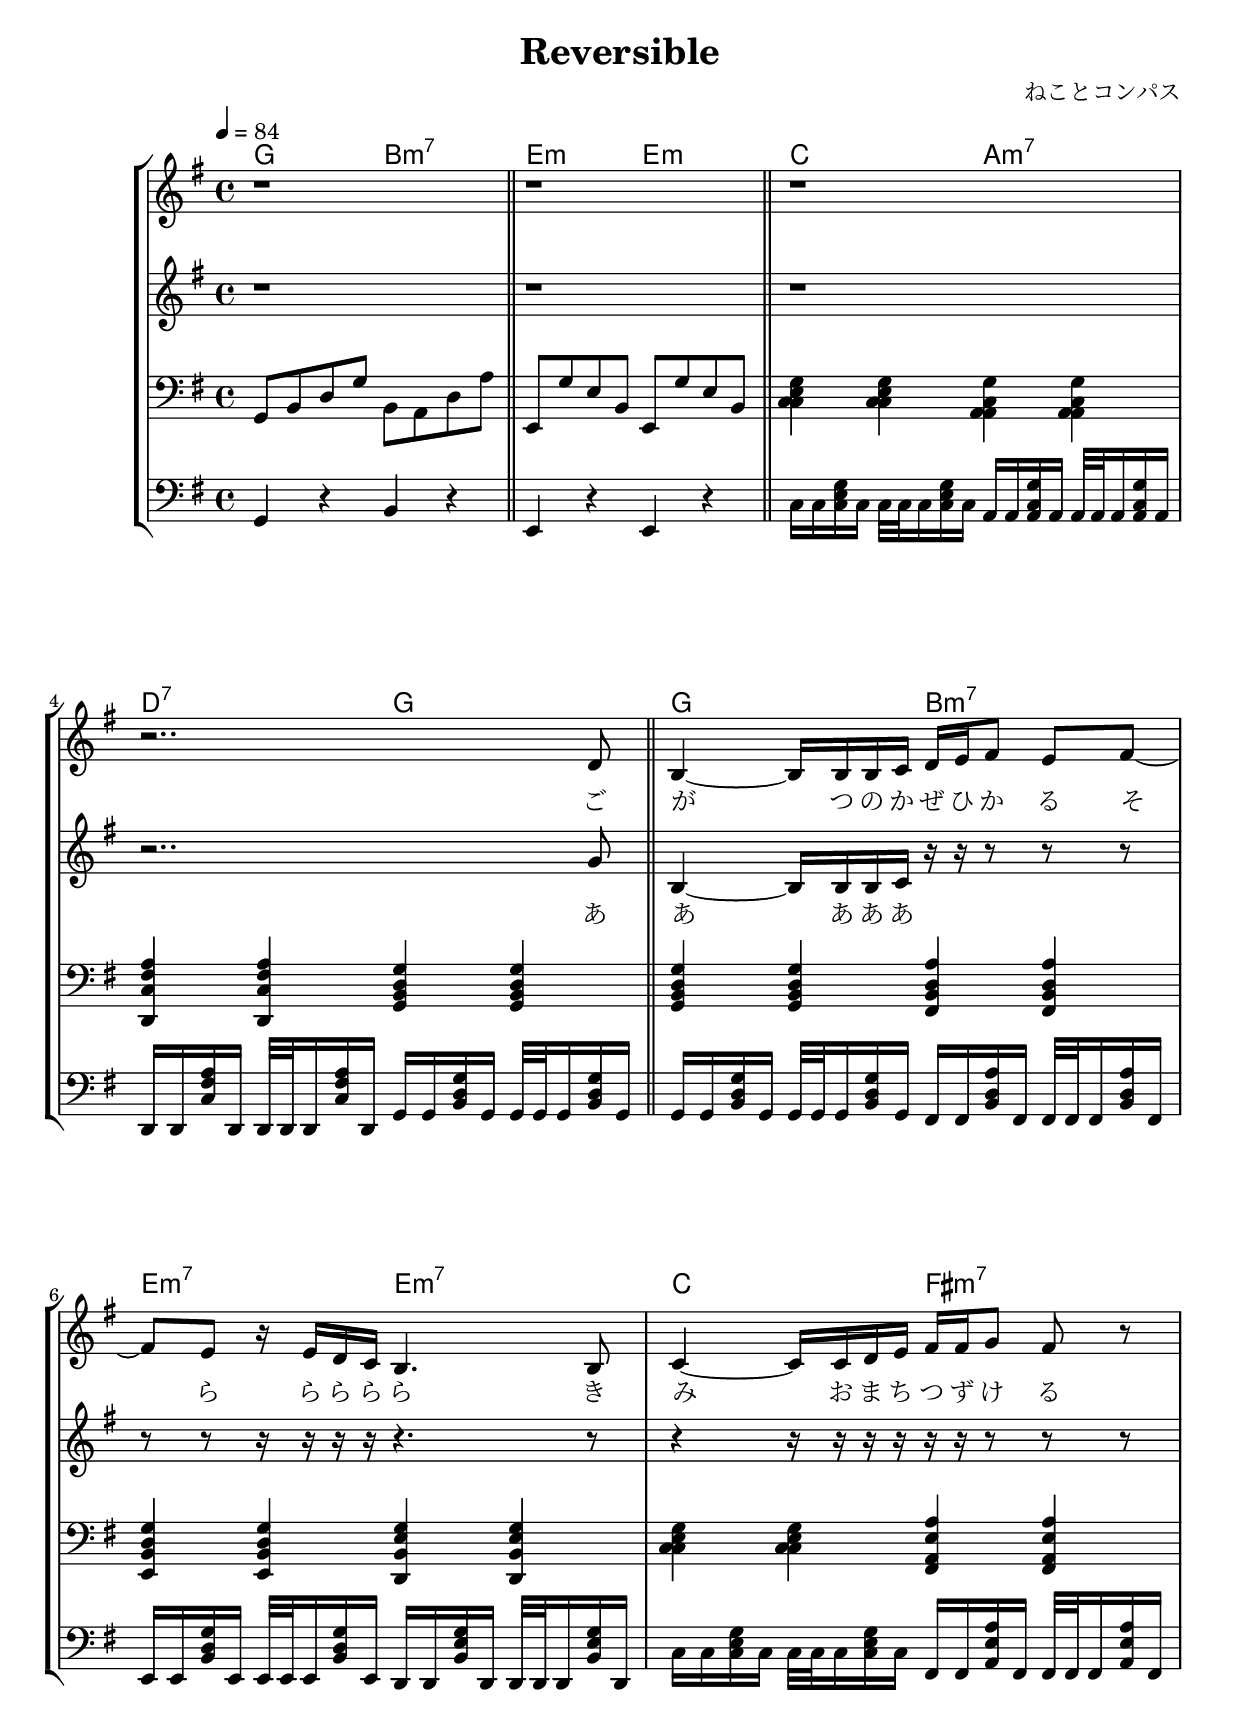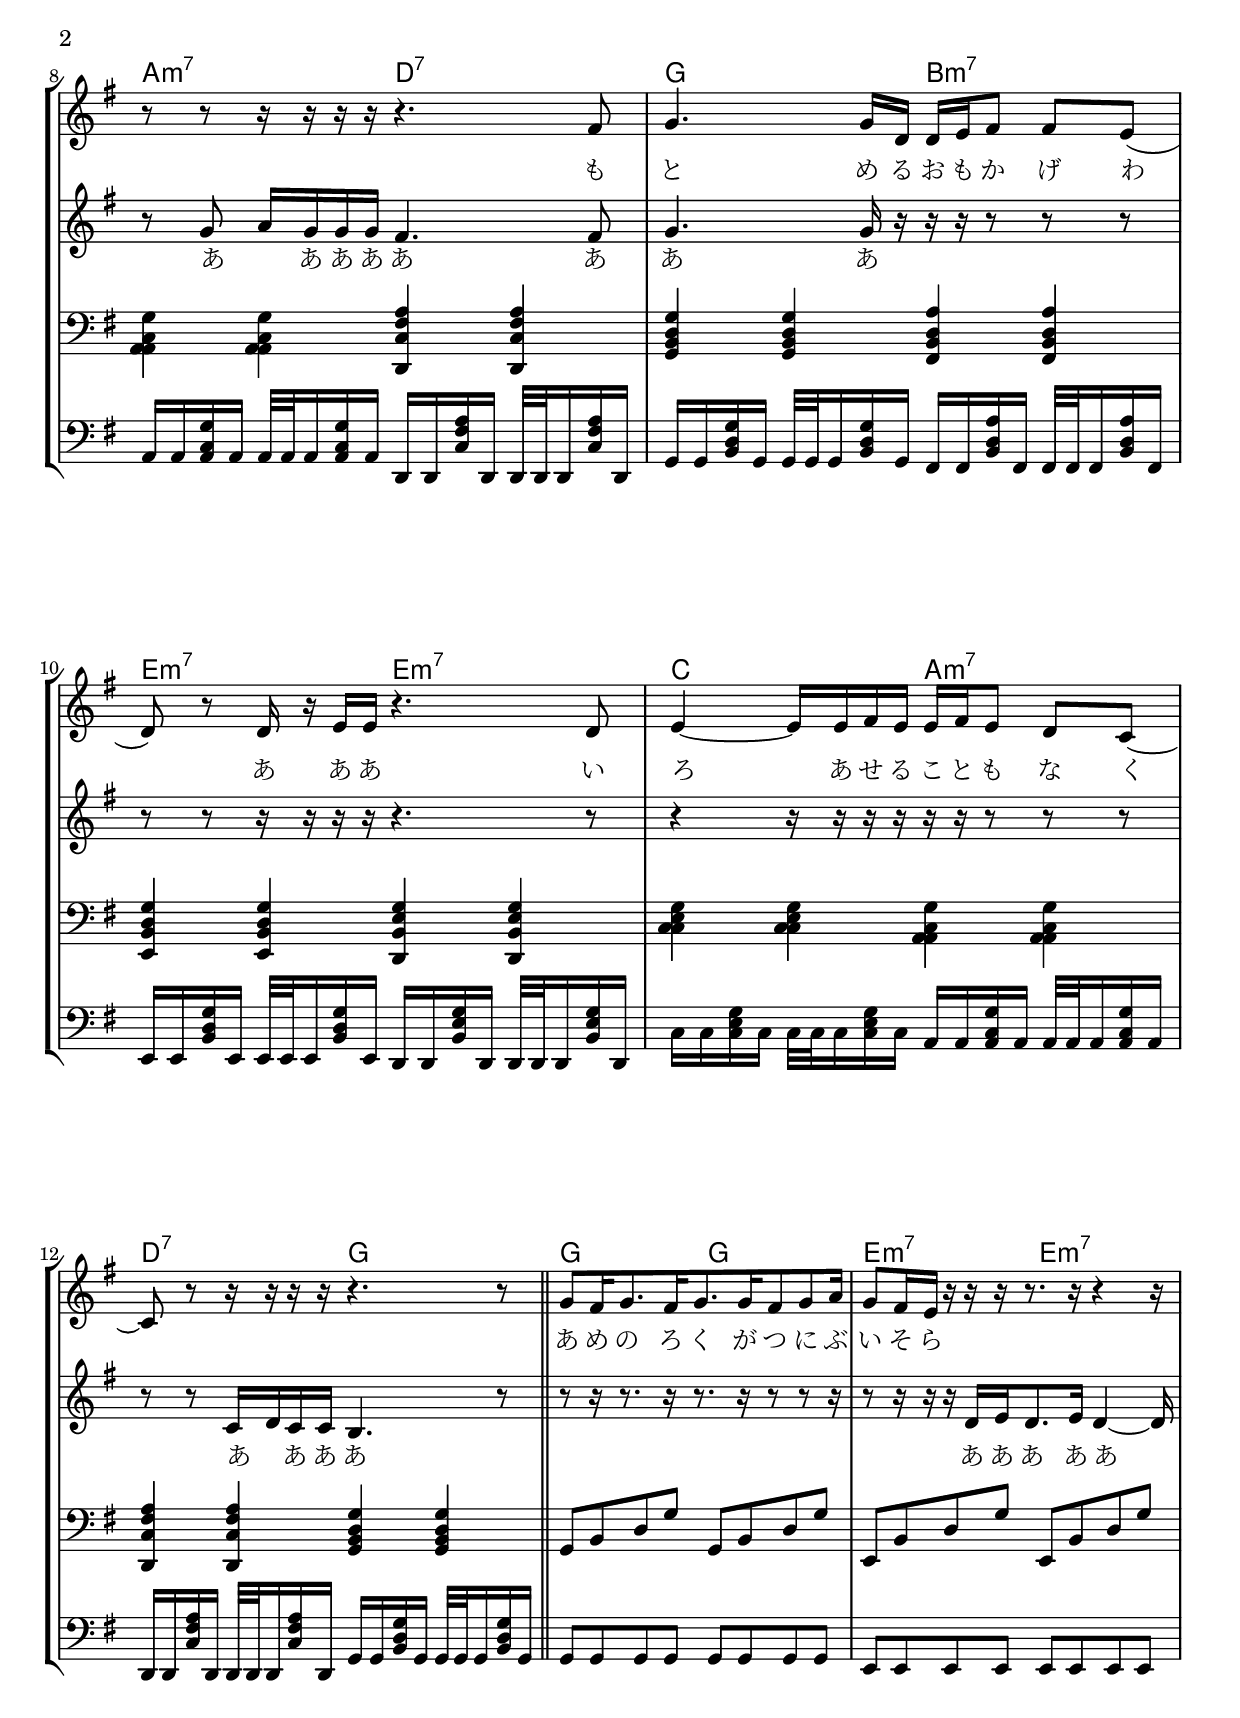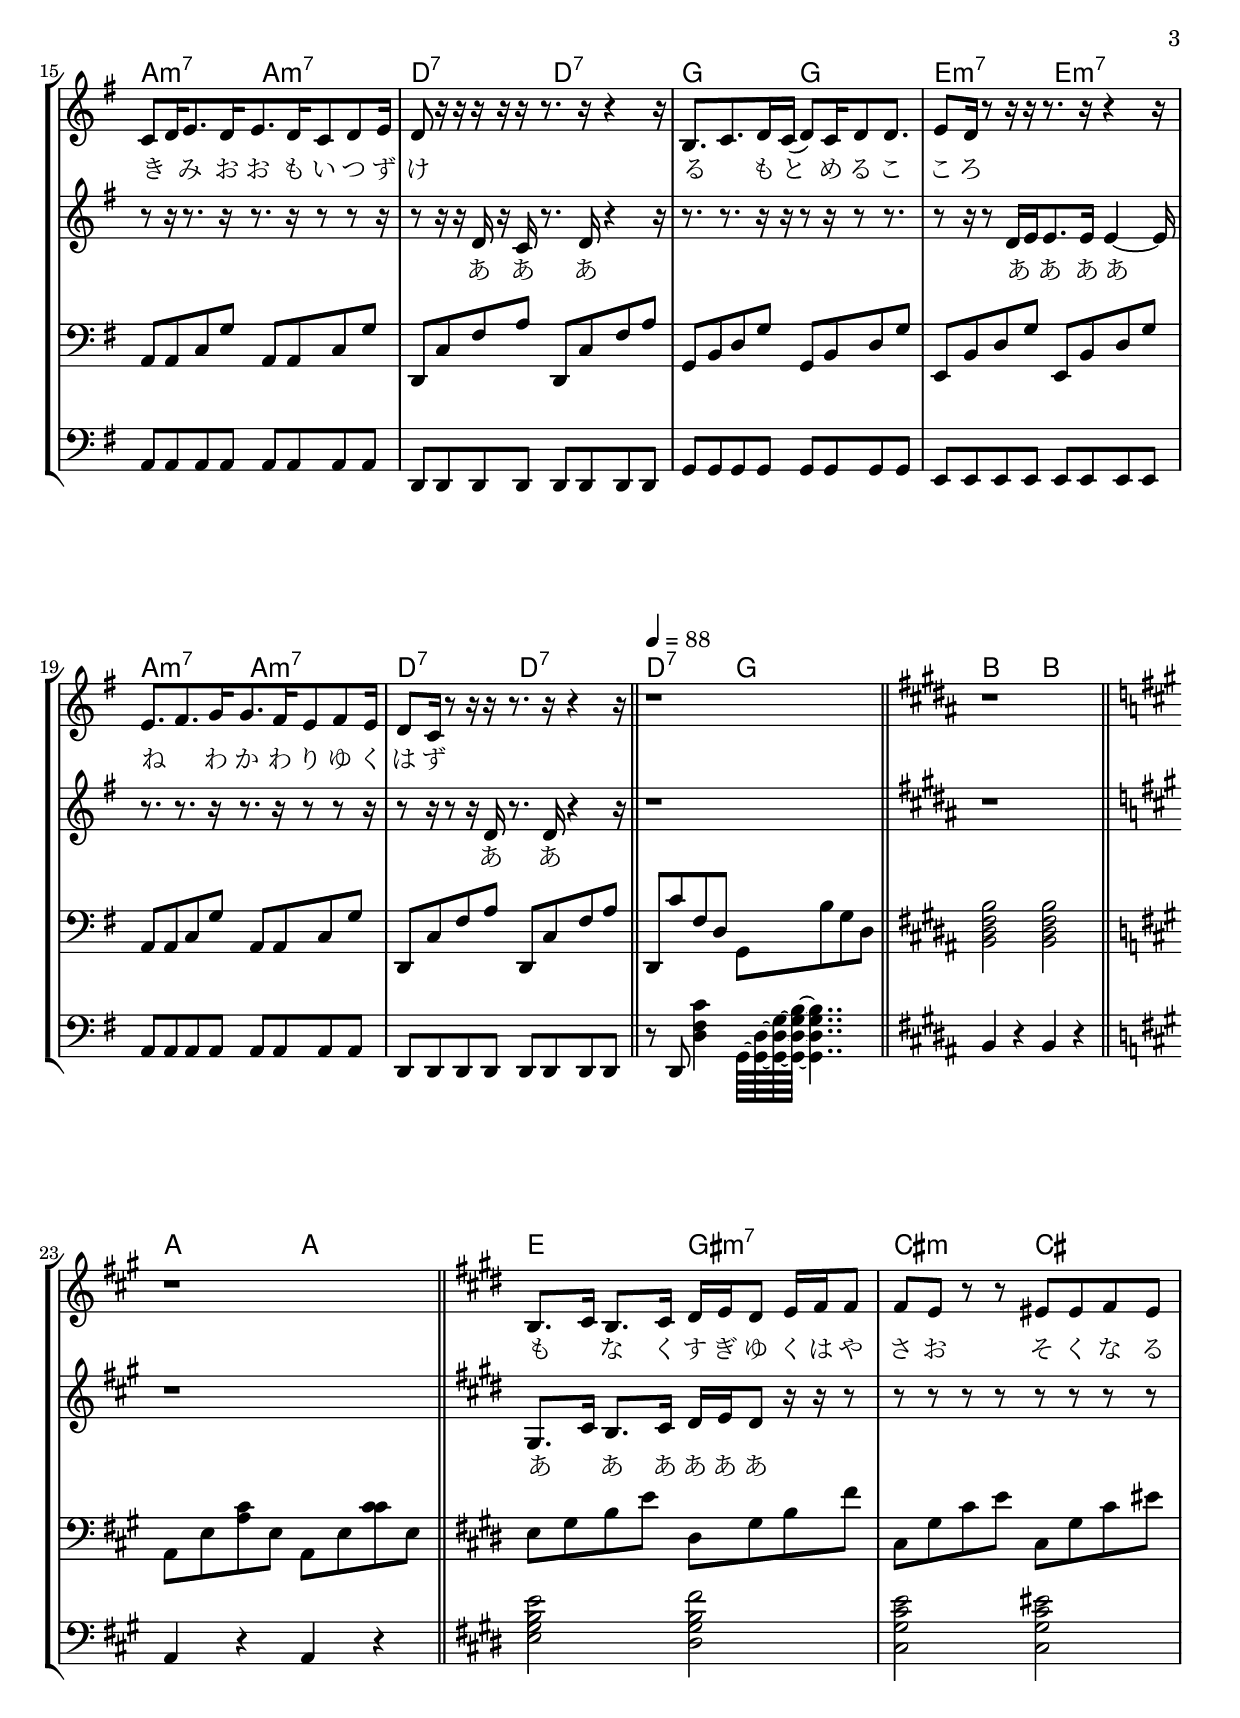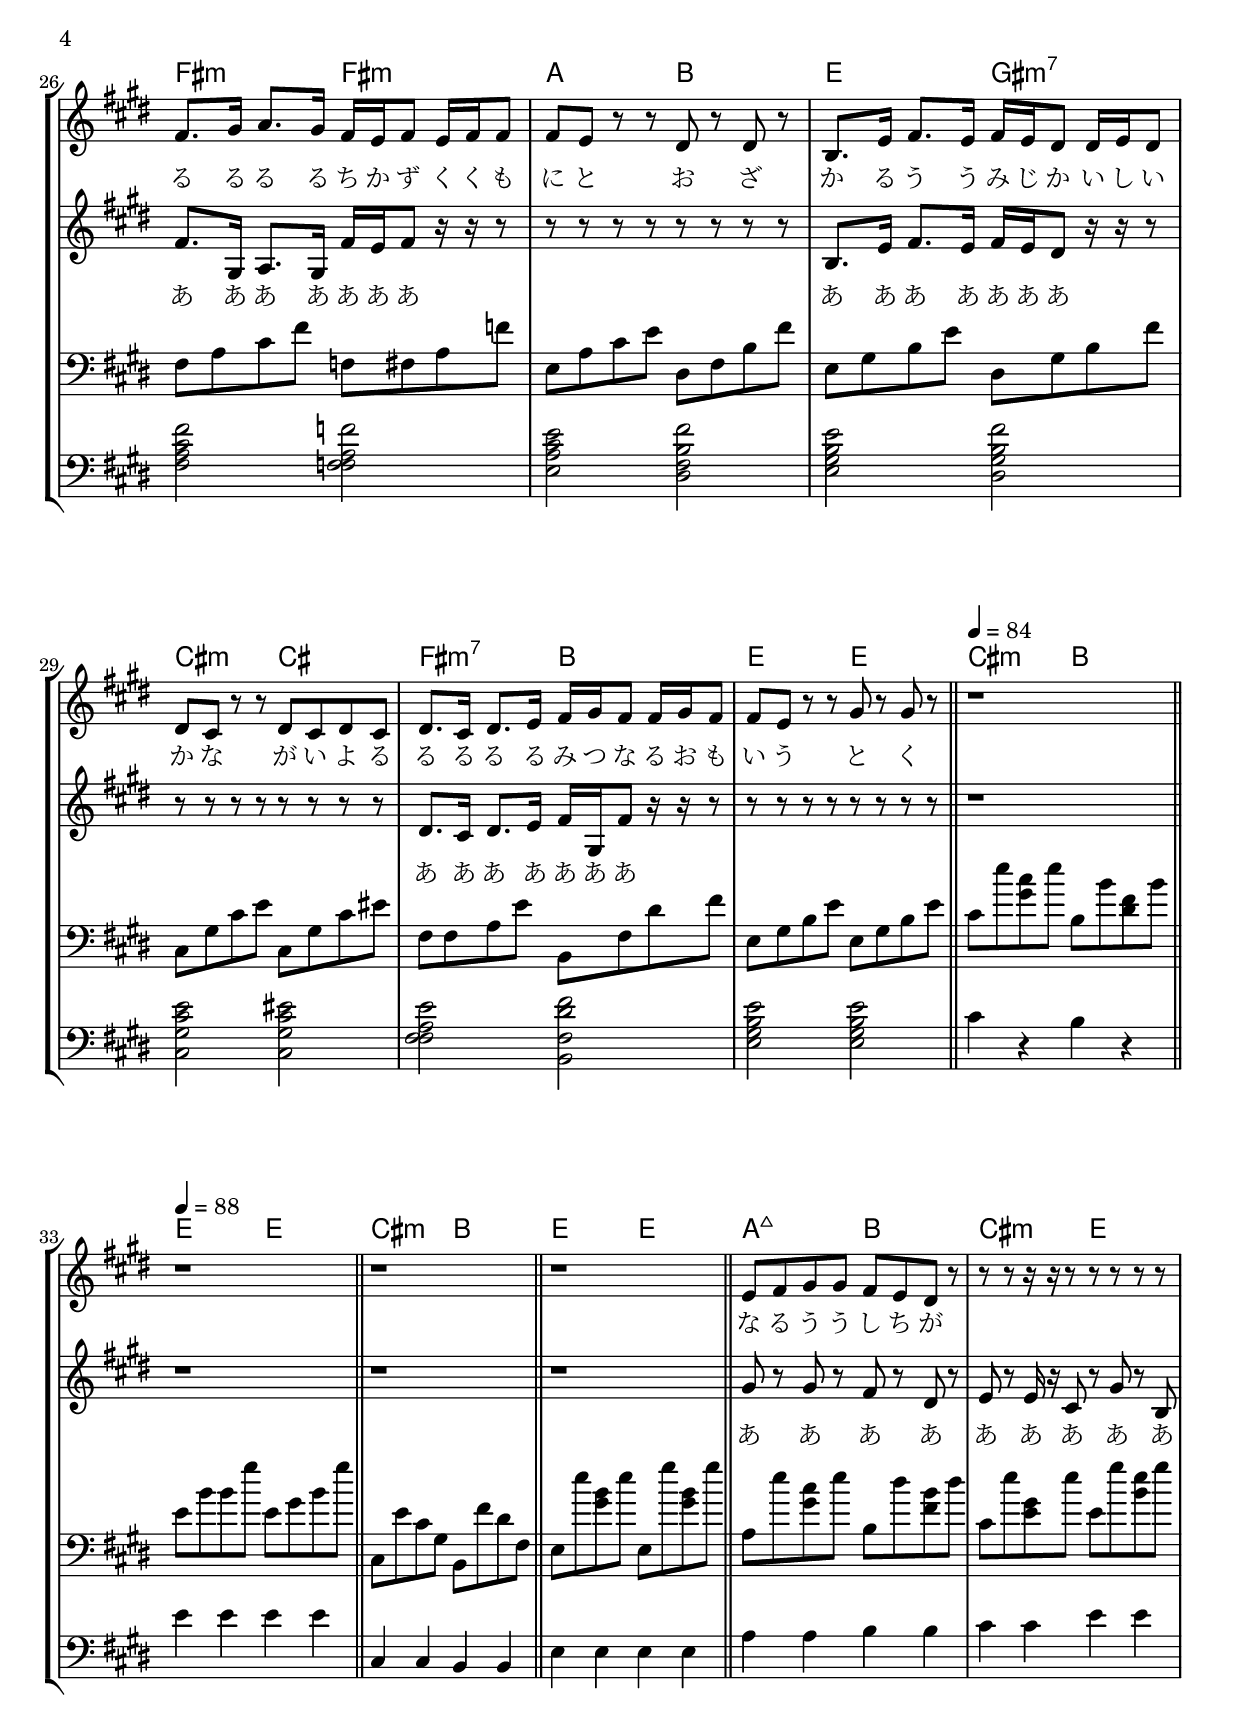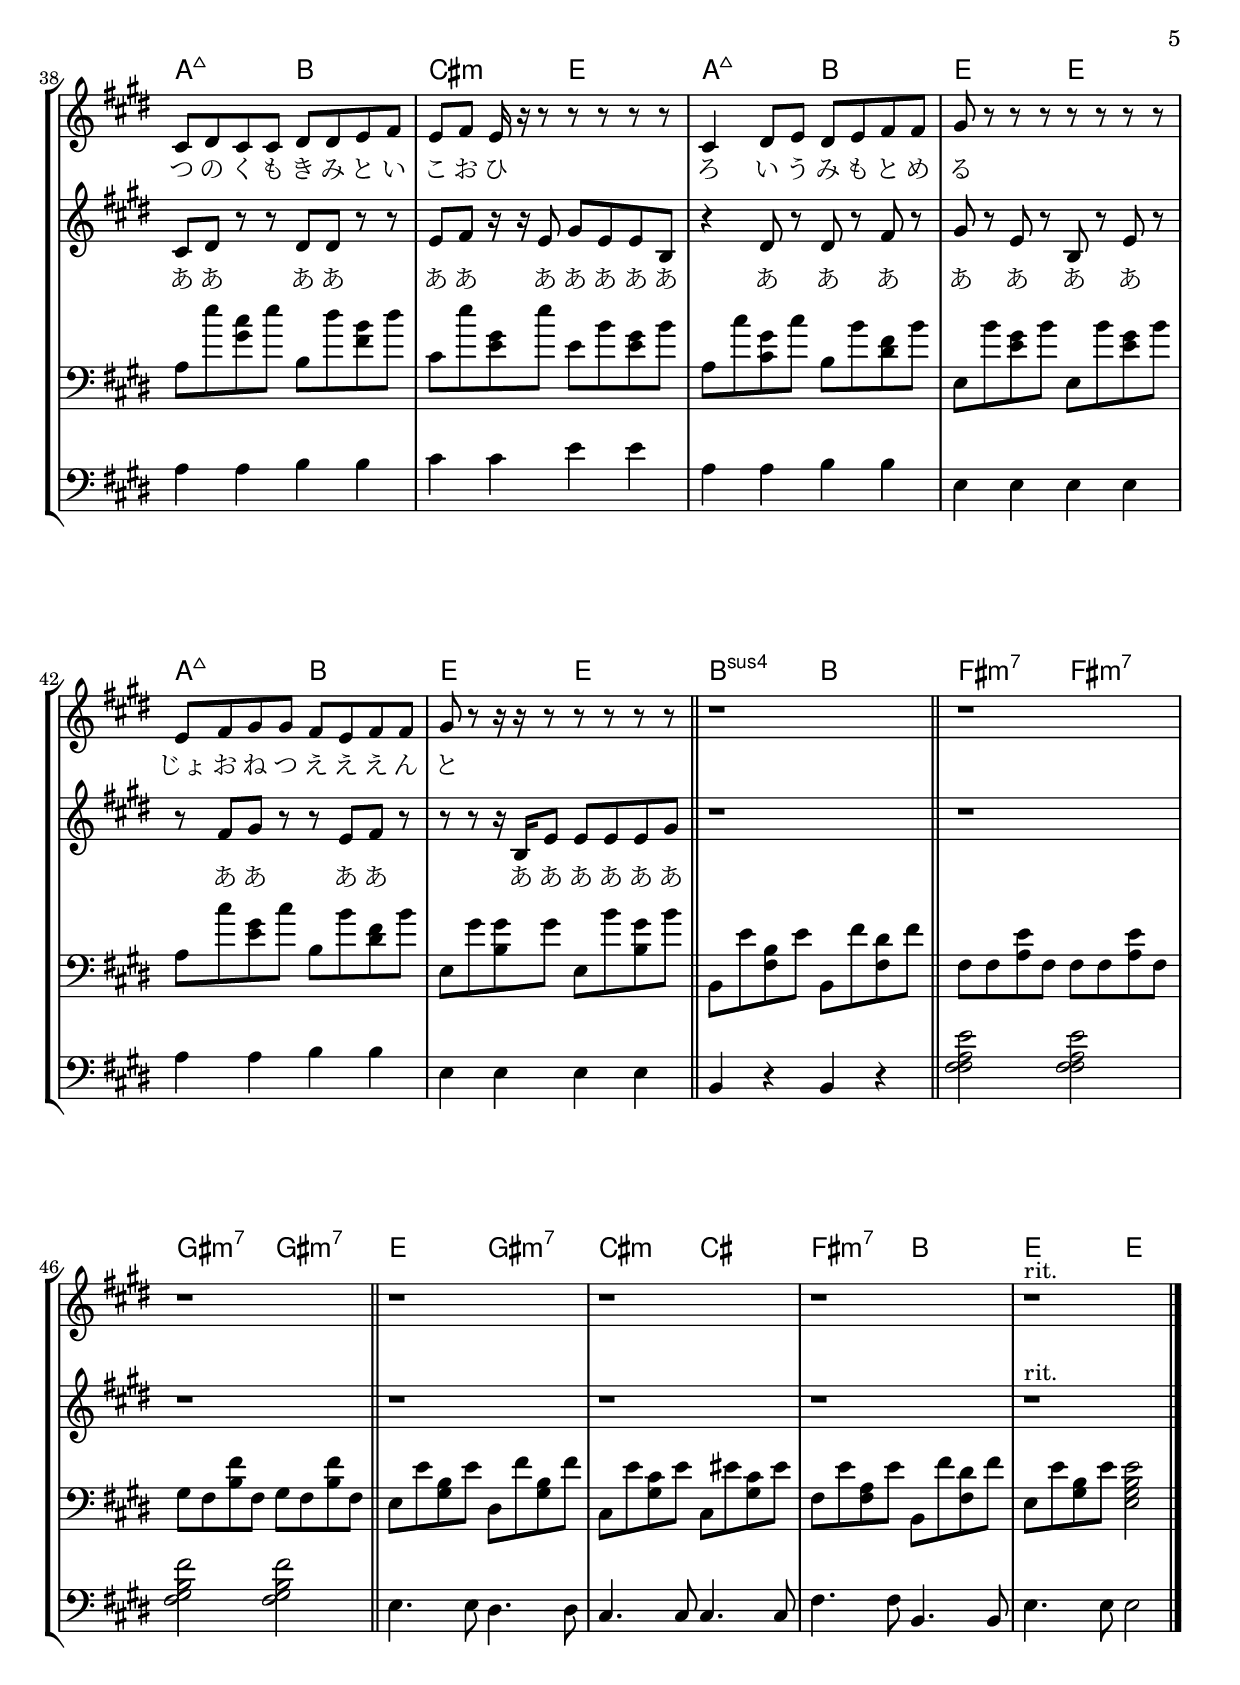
\version "2.12.1"

\header {
	title = \markup {Reversible}
	composer = \markup \center-column {ねことコンパス}
}

harmony = \chordmode {
	g2 b:min7 

	e:m e:m 

	c a:min7 d:7 g 

	g b:min7 e:min7 e:min7 c fis:min7 a:min7 d:7 g b:min7 e:min7 e:min7 c a:min7 d:7 g 

	g g e:min7 e:min7 a:min7 a:min7 d:7 d:7 g g e:min7 e:min7 a:min7 a:min7 d:7 d:7 

	d:7 g 

	b b 

	a a 

	e gis:min7 cis:m cis fis:m fis:m a b e gis:min7 cis:m cis fis:min7 b e e 

	cis:m b 

	e e 

	cis:m b 

	e e 

	a:maj7 b cis:m e a:maj7 b cis:m e a:maj7 b e e a:maj7 b e e 

	b:sus4 b 

	fis:min7 fis:min7 gis:min7 gis:min7 

	e gis:min7 cis:m cis fis:min7 b e e 
}

melody = {
	\key g \major
	\tempo 4 = 84
	r1   
	r1   
	r1 | r2.. 
	\set Staff.midiInstrument = #"fss0.34"
	d'8 
	b4~b16  b16  b16  c'16  d'16  e'16  fis'8  e'8  fis'8~ 
	fis'8  e'8  r16  e'16  d'16  c'16  b4.  b8 
	c'4~c'16  c'16  d'16  e'16  fis'16  fis'16  g'8  fis'8  r8 
	r8  r8  r16  r16  r16  r16  r4.  fis'8 
	g'4.  g'16  d'16  d'16  e'16  fis'8  fis'8  e'8 
	(d'8)  r8  d'16  r16  e'16  e'16  r4.  d'8 
	e'4~e'16  e'16  fis'16  e'16  e'16  fis'16  e'8  d'8  c'8~ 
	c'8  r8  r16  r16  r16  r16  r4.  	r8 	\set Staff.midiInstrument = #"fss0.35"
	g'8  fis'16  g'8.  fis'16  g'8.  g'16  fis'8  g'8  a'16 
	g'8  fis'16  e'16  r16  r16  r16  r8.  r16  r4~r16 
	c'8  d'16  e'8.  d'16  e'8.  d'16  c'8  d'8  e'16 
	d'8  r16  r16  r16  r16  r16  r8.  r16  r4~r16 
	b8.  c'8.  d'16  c'16  (d'8)  c'16  d'8  d'8. 
	e'8  d'16  r8  r16  r16  r8.  r16  r4~r16 
	e'8.  fis'8.  g'16  g'8.  fis'16  e'8  fis'8  e'16 
	d'8  c'16  r8  r16  r16  r8.  r16  r4~r16
	\tempo 4 = 88
	r1   
	\key b \major
	r1   
	\key a \major
	r1   
	\set Staff.midiInstrument = #"fss0.37"
		\key e \major
b8.  cis'16  b8.  cis'16  dis'16  e'16  dis'8  e'16  fis'16  fis'8 
	fis'8  e'8  r8  r8  eis'8  eis'8  fis'8  eis'8 
	fis'8.  gis'16  a'8.  gis'16  fis'16  e'16  fis'8  e'16  fis'16  fis'8 
	fis'8  e'8  r8  r8  dis'8  r8  dis'8  r8 
	b8.  e'16  fis'8.  e'16  fis'16  e'16  dis'8  dis'16  e'16  dis'8 
	dis'8  cis'8  r8  r8  dis'8  cis'8  dis'8  cis'8 
	dis'8.  cis'16  dis'8.  e'16  fis'16  gis'16  fis'8  fis'16  gis'16  fis'8 
	fis'8  e'8  r8  r8  gis'8  r8  gis'8  r8
	\tempo 4 = 84
	r1   
	\tempo 4 = 88
	r1   
	r1   
	r1   
	\set Staff.midiInstrument = #"fss0.39"
	e'8  fis'8  gis'8  gis'8  fis'8  e'8  dis'8  r8 
	r8  r8  r16  r16  r8  r8  r8  r8  r8 
	cis'8  dis'8  cis'8  cis'8  dis'8  dis'8  e'8  fis'8 
	e'8  fis'8  e'16  r16  r8  r8  r8  r8  r8 
	cis'4  dis'8  e'8  dis'8  e'8  fis'8  fis'8 
	gis'8  r8  r8  r8  r8  r8  r8  r8 
	e'8  fis'8  gis'8  gis'8  fis'8  e'8  fis'8  fis'8 
	gis'8  r8  r16  r16  r8  r8  r8  r8  r8
	r1   
	r1 | r1   
	r1 | r1 | r1 | r1^"rit." \bar "|."
}

words = \lyricmode {
	
	
	
	ご  が  つ  の  か  ぜ  ひ  か  る  そ  ら  ら  ら  ら  ら  き  み  お  ま  ち  つ  ず  け  る  も  と  め  る  お  も  か  げ  わ  あ  あ  あ  い  ろ  あ  せ  る  こ  と  も  な  く  
	あ  め  の  ろ  く  が  つ  に  ぶ  い  そ  ら  き  み  お  お  も  い  つ  ず  け  る  も  と  め  る  こ  こ  ろ  ね  わ  か  わ  り  ゆ  く  は  ず  も  な  く  
	
	
	
	す  ぎ  ゆ  く  は  や  さ  お  そ  く  な  る  る  る  る  る  ち  か  ず  く  く  も  に  と  お  ざ  か  る  う  う  み  じ  か  い  し  い  か  な  が  い  よ  る  る  る  る  る  み  つ  な  る  お  も  い  う  と  く  な  る  う  う  
	
	
	
	
	し  ち  が  つ  の  く  も  き  み  と  い  こ  お  ひ  ろ  い  う  み  も  と  め  る  じょ  お  ね  つ  え  え  え  ん  と  つ  か  の  ま  
	
	
	
}

secondmelody = {
	\key g \major
	\tempo 4 = 84
	r1   
	r1   
	r1 | r2.. 
	\set Staff.midiInstrument = #"Brass Section"
	g'8 
	b4~b16  b16  b16  c'16  r16  r16  r8  r8  r8~ 
	r8  r8  r16  r16  r16  r16  r4.  r8 
	r4~r16  r16  r16  r16  r16  r16  r8  r8  r8 
	r8  g'8  a'16  g'16  g'16  g'16  fis'4.  fis'8 
	g'4.  g'16  r16  r16  r16  r8  r8  r8 
	r8  r8  r16  r16  r16  r16  r4.  r8 
	r4~r16  r16  r16  r16  r16  r16  r8  r8  r8~ 
	r8  r8  c'16  d'16  c'16  c'16  b4.  	r8 	\set Staff.midiInstrument = #"Lead 1 (square)"
	r8  r16  r8.  r16  r8.  r16  r8  r8  r16 
	r8  r16  r16  r16  d'16  e'16  d'8.  e'16  d'4~d'16 
	r8  r16  r8.  r16  r8.  r16  r8  r8  r16 
	r8  r16  r16  d'16  r16  c'16  r8.  d'16  r4~r16 
	r8.  r8.  r16  r16  r8  r16  r8  r8. 
	r8  r16  r8  d'16  e'16  e'8.  e'16  e'4~e'16 
	r8.  r8.  r16  r8.  r16  r8  r8  r16 
	r8  r16  r8  r16  d'16  r8.  d'16  r4~r16
	\tempo 4 = 88
	r1   
	\key b \major
	r1   
	\key a \major
	r1   
	\set Staff.midiInstrument = #"Pad 4 (choir)"
		\key e \major
gis8.  cis'16  b8.  cis'16  dis'16  e'16  dis'8  r16  r16  r8 
	r8  r8  r8  r8  r8  r8  r8  r8 
	fis'8.  gis16  a8.  gis16  fis'16  e'16  fis'8  r16  r16  r8 
	r8  r8  r8  r8  r8  r8  r8  r8 
	b8.  e'16  fis'8.  e'16  fis'16  e'16  dis'8  r16  r16  r8 
	r8  r8  r8  r8  r8  r8  r8  r8 
	dis'8.  cis'16  dis'8.  e'16  fis'16  gis16  fis'8  r16  r16  r8 
	r8  r8  r8  r8  r8  r8  r8  r8
	\tempo 4 = 84
	r1   
	\tempo 4 = 88
	r1   
	r1   
	r1   
	\set Staff.midiInstrument = #"Pad 7 (halo)"
	gis'8  r8  gis'8  r8  fis'8  r8  dis'8  r8 
	e'8  r8  e'16  r16  cis'8  r8  gis'8  r8  b8 
	cis'8  dis'8  r8  r8  dis'8  dis'8  r8  r8 
	e'8  fis'8  r16  r16  e'8  gis'8  e'8  e'8  b8 
	r4  dis'8  r8  dis'8  r8  fis'8  r8 
	gis'8  r8  e'8  r8  b8  r8  e'8  r8 
	r8  fis'8  gis'8  r8  r8  e'8  fis'8  r8 
	r8  r8  r16  b16  e'8  e'8  e'8  e'8  gis'8
	r1   
	r1 | r1   
	r1 | r1 | r1 | r1^"rit." \bar "|."
}

secondwords = \lyricmode {
	
	
	
	あ  あ  あ  あ  あ  あ  あ  あ  あ  あ  あ  あ  あ  あ  あ  あ  あ  あ  あ  
	あ  あ  あ  あ  あ  あ  あ  あ  あ  あ  あ  あ  あ  あ  あ  
	
	
	
	あ  あ  あ  あ  あ  あ  あ  あ  あ  あ  あ  あ  あ  あ  あ  あ  あ  あ  あ  あ  あ  あ  あ  あ  あ  あ  あ  あ  
	
	
	
	
	あ  あ  あ  あ  あ  あ  あ  あ  あ  あ  あ  あ  あ  あ  あ  あ  あ  あ  あ  あ  あ  あ  あ  あ  あ  あ  あ  あ  あ  あ  あ  あ  あ  あ  あ  あ  あ  
	
	
	
}

tempochange = {
	\tempo 4 = 84
	r1 \bar "||"
	\tempo 4 = 84
	r1 \bar "||"
	\tempo 4 = 84
	r1 | r1 \bar "||"
	\tempo 4 = 84
	r1 | r1 | r1 | r1 | r1 | r1 | r1 | r1 \bar "||"
	\tempo 4 = 84
	r1 | r1 | r1 | r1 | r1 | r1 | r1 | r1 \bar "||"
	\tempo 4 = 88
	r1 \bar "||"
	\tempo 4 = 88
	r1 \bar "||"
	\tempo 4 = 88
	r1 \bar "||"
	\tempo 4 = 88
	r1 | r1 | r1 | r1 | r1 | r1 | r1 | r1 \bar "||"
	\tempo 4 = 84
	r1 \bar "||"
	\tempo 4 = 88
	r1 \bar "||"
	\tempo 4 = 88
	r1 \bar "||"
	\tempo 4 = 88
	r1 \bar "||"
	\tempo 4 = 88
	r1 | r1 | r1 | r1 | r1 | r1 | r1 | r1 \bar "||"
	\tempo 4 = 88
	r1 \bar "||"
	\tempo 4 = 88
	r1 | r1 \bar "||"
	\tempo 4 = 88
	r1 | r1 | r1 | \tempo 4 = 66 r2 \tempo 4 = 58 r2 \bar "|."
}

mainacc = {
	\clef bass
	\set Staff.midiInstrument = #"Lead 2 (sawtooth)"
	\key g \major
	\tempo 4 = 84
	g,8 b,8 d8 g8
	b,8 a,8 d8 a8
	\bar "||"

	\set Staff.midiInstrument = #"Pad 8 (sweep)"
	e,8 g e b,
	e,8 g e b,
	\bar "||"

	\set Staff.midiInstrument = #"Pad 3 (polysynth)"
	<c c e g>4 <c c e g>4
	<a, a, c g>4 <a, a, c g>4
	<d, c fis a>4 <d, c fis a>4
	<g, b, d g>4 <g, b, d g>4
	\bar "||"

	\set Staff.midiInstrument = #"Pad 3 (polysynth)"
	<g, b, d g>4 <g, b, d g>4
	<fis, b, d a>4 <fis, b, d a>4
	<e, b, d g>4 <e, b, d g>4
	<d, b, e g>4 <d, b, e g>4
	<c c e g>4 <c c e g>4
	<fis, a, e a>4 <fis, a, e a>4
	<a, a, c g>4 <a, a, c g>4
	<d, c fis a>4 <d, c fis a>4
	<g, b, d g>4 <g, b, d g>4
	<fis, b, d a>4 <fis, b, d a>4
	<e, b, d g>4 <e, b, d g>4
	<d, b, e g>4 <d, b, e g>4
	<c c e g>4 <c c e g>4
	<a, a, c g>4 <a, a, c g>4
	<d, c fis a>4 <d, c fis a>4
	<g, b, d g>4 <g, b, d g>4
	\bar "||"

	\set Staff.midiInstrument = #"FX 2 (soundtrack)"
	g,8 b,8 d8 g8
	g,8 b,8 d8 g8
	e,8 b,8 d8 g8
	e,8 b,8 d8 g8
	a,8 a,8 c8 g8
	a,8 a,8 c8 g8
	d,8 c8 fis8 a8
	d,8 c8 fis8 a8
	g,8 b,8 d8 g8
	g,8 b,8 d8 g8
	e,8 b,8 d8 g8
	e,8 b,8 d8 g8
	a,8 a,8 c8 g8
	a,8 a,8 c8 g8
	d,8 c8 fis8 a8
	d,8 c8 fis8 a8
	\bar "||"

	\set Staff.midiInstrument = #"Rock Organ"
	\tempo 4 = 88
	d,8 c' fis d
	g,8 b g d
	\bar "||"

	\set Staff.midiInstrument = #"Acoustic grand"
	\key b \major
	<b, dis fis b>2
	<b, dis fis b>2
	\bar "||"

	\set Staff.midiInstrument = #"Pad 2 (warm)"
	\key a \major
	a,8 e <a cis'> e
	a,8 e <cis' cis'> e
	\bar "||"

	\set Staff.midiInstrument = #"Pad 8 (sweep)"
	\key e \major
	e8 gis8 b8 e'8
	dis8 gis8 b8 fis'8
	cis8 gis8 cis'8 e'8
	cis8 gis8 cis'8 eis'8
	fis8 a8 cis'8 fis'8
	f8 fis8 a8 f'8
	e8 a8 cis'8 e'8
	dis8 fis8 b8 fis'8
	e8 gis8 b8 e'8
	dis8 gis8 b8 fis'8
	cis8 gis8 cis'8 e'8
	cis8 gis8 cis'8 eis'8
	fis8 fis8 a8 e'8
	b,8 fis8 dis'8 fis'8
	e8 gis8 b8 e'8
	e8 gis8 b8 e'8
	\bar "||"

	\set Staff.midiInstrument = #"Bird Tweet"
	\tempo 4 = 84
	cis'8 e'' <gis' cis''> e''
	b8 b' <dis' fis'> b'
	\bar "||"

	\set Staff.midiInstrument = #"Electric Piano 1"
	\tempo 4 = 88
	e'8 b'8 b'8 gis''8
	e'8 gis'8 b'8 gis''8
	\bar "||"

	\set Staff.midiInstrument = #"Bird Tweet"
	cis8 e' cis' gis
	b,8 fis' dis' fis
	\bar "||"

	\set Staff.midiInstrument = #"Pad 8 (sweep)"
	e8 e'' <gis' b'> e''
	e8 gis'' <gis' b'> gis''
	\bar "||"

	\set Staff.midiInstrument = #"Electric Piano 1"
	a8 e'' <gis' cis''> e''
	b8 dis'' <fis' b'> dis''
	cis'8 e'' <e' gis'> e''
	e'8 gis'' <b' e''> gis''
	a8 e'' <gis' cis''> e''
	b8 dis'' <fis' b'> dis''
	cis'8 e'' <e' gis'> e''
	e'8 b' <e' gis'> b'
	a8 cis'' <cis' gis'> cis''
	b8 b' <dis' fis'> b'
	e8 b' <e' gis'> b'
	e8 b' <e' gis'> b'
	a8 cis'' <e' gis'> cis''
	b8 b' <dis' fis'> b'
	e8 gis' <b gis'> gis'
	e8 b' <b gis'> b'
	\bar "||"

	\set Staff.midiInstrument = #"Rock Organ"
	b,8 e' <fis b> e'
	b,8 fis' <fis dis'> fis'
	\bar "||"

	\set Staff.midiInstrument = #"Pad 7 (halo)"
	fis8 fis <a e'> fis
	fis8 fis <a e'> fis
	gis8 fis <b fis'> fis
	gis8 fis <b fis'> fis
	\bar "||"

	\set Staff.midiInstrument = #"Pad 7 (halo)"
	e8 e' <gis b> e'
	dis8 fis' <gis b> fis'
	cis8 e' <gis cis'> e'
	cis8 eis' <gis cis'> eis'
	fis8 e' <fis a> e'
	b,8 fis' <fis dis'> fis'
	e8 e' <gis b> e'
	<e gis b e'>2
	\bar "|."
}

subacc = {
	\clef bass
	\set Staff.midiInstrument = #"Acoustic Guitar (steel)"
	\key g \major
	\tempo 4 = 84
	g,4 r4
	b,4 r4
	\bar "||"

	\set Staff.midiInstrument = #"Acoustic Guitar (steel)"
	e,4 r4
	e,4 r4
	\bar "||"

	\set Staff.midiInstrument = #"Acoustic grand"
	c16 c16 <c e g>16 c16   c32 c32 c16 <c e g>16 c16
	a,16 a,16 <a, c g>16 a,16   a,32 a,32 a,16 <a, c g>16 a,16
	d,16 d,16 <c fis a>16 d,16   d,32 d,32 d,16 <c fis a>16 d,16
	g,16 g,16 <b, d g>16 g,16   g,32 g,32 g,16 <b, d g>16 g,16
	\bar "||"

	\set Staff.midiInstrument = #"Acoustic grand"
	g,16 g,16 <b, d g>16 g,16   g,32 g,32 g,16 <b, d g>16 g,16
	fis,16 fis,16 <b, d a>16 fis,16   fis,32 fis,32 fis,16 <b, d a>16 fis,16
	e,16 e,16 <b, d g>16 e,16   e,32 e,32 e,16 <b, d g>16 e,16
	d,16 d,16 <b, e g>16 d,16   d,32 d,32 d,16 <b, e g>16 d,16
	c16 c16 <c e g>16 c16   c32 c32 c16 <c e g>16 c16
	fis,16 fis,16 <a, e a>16 fis,16   fis,32 fis,32 fis,16 <a, e a>16 fis,16
	a,16 a,16 <a, c g>16 a,16   a,32 a,32 a,16 <a, c g>16 a,16
	d,16 d,16 <c fis a>16 d,16   d,32 d,32 d,16 <c fis a>16 d,16
	g,16 g,16 <b, d g>16 g,16   g,32 g,32 g,16 <b, d g>16 g,16
	fis,16 fis,16 <b, d a>16 fis,16   fis,32 fis,32 fis,16 <b, d a>16 fis,16
	e,16 e,16 <b, d g>16 e,16   e,32 e,32 e,16 <b, d g>16 e,16
	d,16 d,16 <b, e g>16 d,16   d,32 d,32 d,16 <b, e g>16 d,16
	c16 c16 <c e g>16 c16   c32 c32 c16 <c e g>16 c16
	a,16 a,16 <a, c g>16 a,16   a,32 a,32 a,16 <a, c g>16 a,16
	d,16 d,16 <c fis a>16 d,16   d,32 d,32 d,16 <c fis a>16 d,16
	g,16 g,16 <b, d g>16 g,16   g,32 g,32 g,16 <b, d g>16 g,16
	\bar "||"

	\set Staff.midiInstrument = #"Electric Guitar (clean)"
	g,8 g,8 g,8 g,8
	g,8 g,8 g,8 g,8
	e,8 e,8 e,8 e,8
	e,8 e,8 e,8 e,8
	a,8 a,8 a,8 a,8
	a,8 a,8 a,8 a,8
	d,8 d,8 d,8 d,8
	d,8 d,8 d,8 d,8
	g,8 g,8 g,8 g,8
	g,8 g,8 g,8 g,8
	e,8 e,8 e,8 e,8
	e,8 e,8 e,8 e,8
	a,8 a,8 a,8 a,8
	a,8 a,8 a,8 a,8
	d,8 d,8 d,8 d,8
	d,8 d,8 d,8 d,8
	\bar "||"

	\set Staff.midiInstrument = #"Acoustic Guitar (steel)"
	\tempo 4 = 88
	r8 d,8 <d fis c'>4
	g,64~ <g,~ d~> <g,~ d~ g~> <g, d g b>~ <g, d g b>4..
	\bar "||"

	\set Staff.midiInstrument = #"Acoustic Guitar (steel)"
	\key b \major
	b,4 r4
	b,4 r4
	\bar "||"

	\set Staff.midiInstrument = #"Violin"
	\key a \major
	a,4 r4
	a,4 r4
	\bar "||"

	\set Staff.midiInstrument = #"Electric Guitar (clean)"
	\key e \major
	<e gis b e'>2
	<dis gis b fis'>2
	<cis gis cis' e'>2
	<cis gis cis' eis'>2
	<fis a cis' fis'>2
	<f fis a f'>2
	<e a cis' e'>2
	<dis fis b fis'>2
	<e gis b e'>2
	<dis gis b fis'>2
	<cis gis cis' e'>2
	<cis gis cis' eis'>2
	<fis fis a e'>2
	<b, fis dis' fis'>2
	<e gis b e'>2
	<e gis b e'>2
	\bar "||"

	\set Staff.midiInstrument = #"Seashore"
	\tempo 4 = 84
	cis'4 r4
	b4 r4
	\bar "||"

	\set Staff.midiInstrument = #"Acoustic Guitar (steel)"
	\tempo 4 = 88
	e'4 e'4
	e'4 e'4
	\bar "||"

	\set Staff.midiInstrument = #"Electric Guitar (clean)"
	cis4 cis4
	b,4 b,4
	\bar "||"

	\set Staff.midiInstrument = #"Seashore"
	e4 e4
	e4 e4
	\bar "||"

	\set Staff.midiInstrument = #"Electric Guitar (clean)"
	a4 a4
	b4 b4
	cis'4 cis'4
	e'4 e'4
	a4 a4
	b4 b4
	cis'4 cis'4
	e'4 e'4
	a4 a4
	b4 b4
	e4 e4
	e4 e4
	a4 a4
	b4 b4
	e4 e4
	e4 e4
	\bar "||"

	\set Staff.midiInstrument = #"Cello"
	b,4 r4
	b,4 r4
	\bar "||"

	\set Staff.midiInstrument = #"Acoustic Guitar (steel)"
	<fis fis a e'>2
	<fis fis a e'>2
	<gis fis b fis'>2
	<gis fis b fis'>2
	\bar "||"

	\set Staff.midiInstrument = #"Synthstrings 1"
	e4.e8
	dis4.dis8
	cis4.cis8
	cis4.cis8
	fis4.fis8
	b,4.b,8
	e4.e8
	e2
	\bar "|."
}

percA = {
	\drummode {
	r1 \bar "||"
	cymr4 cymr4 cymr4 cymr4  \bar "||"
	r1  |r2 r8 hho4 hho8  \bar "||"
	hh8 hh8 hh8 hh8 hh8 hh8 hh8 hh8  |hh8 hh8 hh8 hh8 hh4 hh8 hh8  |hh8 hh8 hh8 hh8 hh8 hh8 hh8 hh8  |hh8 hh8 hh8 hh2 r8  |hh8 hh8 hh8 hh8 hh8 hh8 hh8 hh8  |hh8 hh8 hh8 hh8 hh4 hh8 hh8  |hh8 hh8 hh8 hh8 hh8 hh8 hh8 hh8  |r8 hh2. r8  \bar "||"
	r1  |r1  |r1  |r1  |r1  |r1  |r1  |r2 r8 hho4 hho8  \bar "||"
	r1 \bar "||"
	cymr4 cymr4 cymr4 cymr4  \bar "||"
	r2 r8 hho4 hho8  \bar "||"
	hh8 hh8 hh8 hh8 hh8 hh8 hh8 hh8  |hh8 hh8 hh8 hh8 hh4 hh8 hh8  |hh8 hh8 hh8 hh8 hh8 hh8 hh8 hh8  |hh8 hh8 hh8 hh2 r8  |hh8 hh8 hh8 hh8 hh8 hh8 hh8 hh8  |hh8 hh8 hh8 hh8 hh4 hh8 hh8  |hh8 hh8 hh8 hh8 hh8 hh8 hh8 hh8  |r8 hh2. r8  \bar "||"
	r1 \bar "||"
	cymr4 cymr4 cymr4 cymr4  \bar "||"
	cymr4 cymr4 cymr4 cymr4  \bar "||"
	cymr4 cymr4 cymr4 cymr4  \bar "||"
	cymr4 cymr4 cymr4 cymr4  |cymr4 cymr8 cymr16 cymr16 cymr4 cymr4  |cymr4 cymr4 cymr4 cymr4  |cymr4 cymr2.  |cymr4 cymr4 cymr4 cymr4  |cymr4 cymr8 cymr16 cymr16 cymr4 cymr4  |cymr4 cymr4 cymr4 cymr4  |cymr4 cymr2.  \bar "||"
	r1 \bar "||"
	cymr4 cymr4 cymr4 cymr4  |cymr4 cymr8 cymr16 cymr16 cymr4 cymr4  \bar "||"
	r1  |r1  |r1  |r2 r8 hho4 hho8  \bar "|."
	}
}

percB = {
	\drummode {
	r1 \bar "||"
	r2 sn2  \bar "||"
	r4. hhp2 hhp8  |hhp4 hhp4 hhp4 hhp4  \bar "||"
	r4 sn8. sn8 sn8. sn8. sn16  |r4 sn8. sn8 sn8. sn4  |r4 sn8. sn8 sn8. sn8. sn16  |r8 sn8 sn4 sn8 sn16 sn8 sn8 sn16  |r4 sn8. sn8 sn8. sn8. sn16  |r4 sn8. sn8 sn8. sn4  |r4 sn8. sn8 sn8. sn8. sn16  |r4 sn2 sn4  \bar "||"
	r4. hhp2 hhp8  |r4. hhp2 hhp8  |r4. hhp2 hhp8  |r4. hhp2 hhp8  |r4. hhp2 hhp8  |r4. hhp2 hhp8  |r4. hhp2 hhp8  |hhp4 hhp4 hhp4 hhp4  \bar "||"
	r1 \bar "||"
	r2 sn2  \bar "||"
	hhp4 hhp4 hhp4 hhp4  \bar "||"
	r4 sn8. sn8 sn8. sn8. sn16  |r4 sn8. sn8 sn8. sn4  |r4 sn8. sn8 sn8. sn8. sn16  |r8 sn8 sn4 sn8 sn16 sn8 sn8 sn16  |r4 sn8. sn8 sn8. sn8. sn16  |r4 sn8. sn8 sn8. sn4  |r4 sn8. sn8 sn8. sn8. sn16  |r4 sn2 sn4  \bar "||"
	r1 \bar "||"
	r2 sn2  \bar "||"
	r2 sn2  \bar "||"
	r2 sn2  \bar "||"
	r2 sn2  |r2 sn2  |r2 sn2  |r8 sn8 sn2.  |r2 sn2  |r2 sn2  |r2 sn2  |r8 sn8 sn2.  \bar "||"
	r1 \bar "||"
	r2 sn2  |r2 sn2  \bar "||"
	r4. hhp2 hhp8  |r4. hhp2 hhp8  |r4. hhp2 hhp8  |hhp4 hhp4 hhp4 hhp4  \bar "|."
	}
}

percC = {
	\drummode {
	r1 \bar "||"
	bd2 r8 bd4.  \bar "||"
	hh4 hh4 hh4 hh4  |r4. hh2 r8  \bar "||"
	bd8 bd4 bd2 bd8  |bd8 bd2 bd4.  |bd8 bd4 bd2 bd8  |bd4 r16 bd8. bd2  |bd8 bd4 bd2 bd8  |bd8 bd2 bd4.  |bd8 bd4 bd2 bd8  |bd8 bd4. bd4. bd8  \bar "||"
	hh4 hh4 hh4 hh4  |hh4 hh4 hh4 hh4  |hh4 hh4 hh4 hh4  |hh4 hh4 hh4 hh4  |hh4 hh4 hh4 hh4  |hh4 hh4 hh4 hh4  |hh4 hh4 hh4 hh4  |r4. hh2 r8  \bar "||"
	r1 \bar "||"
	bd2 r8 bd4.  \bar "||"
	r4. hh2 r8  \bar "||"
	bd8 bd4 bd2 bd8  |bd8 bd2 bd4.  |bd8 bd4 bd2 bd8  |bd4 r16 bd8. bd2  |bd8 bd4 bd2 bd8  |bd8 bd2 bd4.  |bd8 bd4 bd2 bd8  |bd8 bd4. bd4. bd8  \bar "||"
	r1 \bar "||"
	bd2 r8 bd4.  \bar "||"
	bd2 r8 bd4.  \bar "||"
	bd2 r8 bd4.  \bar "||"
	bd2. r8 bd8  |bd2. r8 bd8  |bd2. r8 bd8  |bd4. bd8 bd4. bd8  |bd2. r8 bd8  |bd2. r8 bd8  |bd2. r8 bd8  |bd2 r8 bd4.  \bar "||"
	r1 \bar "||"
	bd2. r8 bd8  |bd2 r8 bd4.  \bar "||"
	hh4 hh4 hh4 hh4  |hh4 hh4 hh4 hh4  |hh4 hh4 hh4 hh4  |r4. hh2 r8  \bar "|."
	}
}

percD = {
	\drummode {
	r1 \bar "||"
	r8. tommh8. tommh2 r8  \bar "||"
	bd2. r8 bd8  |bd8. bd4. r16 bd4 bd8  \bar "||"
	r1  |r2 r8 hho4.  |r1  |r4. r16 hho2 r16  |r1  |r2 r8 hho4.  |r1  |r4. r16 hho2 r16  \bar "||"
	bd2. r8 bd8  |bd8. bd8. bd2 bd8  |bd2. r8 bd8  |bd8. bd8. bd2 bd8  |bd2. r8 bd8  |bd8. bd8. bd2 bd8  |bd2. r8 bd8  |bd8. bd4. r16 bd4 bd8  \bar "||"
	r1 \bar "||"
	r8. tommh8. tommh2 r8  \bar "||"
	bd8. bd4. r16 bd4 bd8  \bar "||"
	r1  |r2 r8 hho4.  |r1  |r4. r16 hho2 r16  |r1  |r2 r8 hho4.  |r1  |r4. r16 hho2 r16  \bar "||"
	r1 \bar "||"
	r8. tommh8. tommh2 r8  \bar "||"
	r8. tommh8. tommh2 r8  \bar "||"
	r8. tommh8. tommh2 r8  \bar "||"
	r1 |r1 |r1 |r2 r8 tommh8 tommh4  |r1 |r1 |r1 |r8. tommh8. tommh2 r8  \bar "||"
	r1 \bar "||"
	r1 |r8. tommh8. tommh2 r8  \bar "||"
	bd2. r8 bd8  |bd8. bd8. bd2 bd8  |bd2. r8 bd8  |bd8. bd4. r16 bd4 bd8  \bar "|."
	}
}

percE = {
	\drummode {
	r1 \bar "||"
	r2. toml8 toml8  \bar "||"
	r1 | r1 \bar "||"
	r1 |r1 |r1 |r1 |r1 |r1 |r1 |cymc1  \bar "||"
	r1 | r1 | r1 | r1 | r1 | r1 | r1 | r1 \bar "||"
	r1 \bar "||"
	r2. toml8 toml8  \bar "||"
	r1 \bar "||"
	r1 |r1 |r1 |r1 |r1 |r1 |r1 |cymc1  \bar "||"
	r1 \bar "||"
	r2. toml8 toml8  \bar "||"
	r2. toml8 toml8  \bar "||"
	r2. toml8 toml8  \bar "||"
	r1 |r1 |r1 |r2. r8 toml8  |r1 |r1 |r1 |r2. toml8 toml8  \bar "||"
	r1 \bar "||"
	r1 |r2. toml8 toml8  \bar "||"
	r1 | r1 | r1 | r1 \bar "|."
	}
}

percF = {
	\drummode {
	r1 \bar "||"
	hho1  \bar "||"
	r1 | r1 \bar "||"
	r1 |r1 |r1 |r1 |r1 |r1 |r1 |r4 r16 tommh16 tommh4. tommh4  \bar "||"
	r1 | r1 | r1 | r1 | r1 | r1 | r1 | r1 \bar "||"
	r1 \bar "||"
	hho1  \bar "||"
	r1 \bar "||"
	r1 |r1 |r1 |r1 |r1 |r1 |r1 |r4 r16 tommh16 tommh4. tommh4  \bar "||"
	r1 \bar "||"
	hho1  \bar "||"
	hho1  \bar "||"
	hho1  \bar "||"
	r1 |r1 |r1 |r1 |r1 |r1 |r1 |hho1  \bar "||"
	r1 \bar "||"
	r1 |hho1  \bar "||"
	r1 | r1 | r1 | r1 \bar "|."
	}
}

percG = {
	\drummode {
	r1 \bar "||"
	r1 \bar "||"
	r1 | r1 \bar "||"
	r1 |r1 |r1 |r1 |r1 |r1 |r1 |r4. r16 tomml4. tomml8.  \bar "||"
	r1 | r1 | r1 | r1 | r1 | r1 | r1 | r1 \bar "||"
	r1 \bar "||"
	r1 \bar "||"
	r1 \bar "||"
	r1 |r1 |r1 |r1 |r1 |r1 |r1 |r4. r16 tomml4. tomml8.  \bar "||"
	r1 \bar "||"
	r1 \bar "||"
	r1 \bar "||"
	r1 \bar "||"
	r1 | r1 | r1 | r1 | r1 | r1 | r1 | r1 \bar "||"
	r1 \bar "||"
	r1 | r1 \bar "||"
	r1 | r1 | r1 | r1 \bar "|."
	}
}

percH = {
	\drummode {
	r1 \bar "||"
	r1 \bar "||"
	r1 | r1 \bar "||"
	r1 |r1 |r1 |r1 |r1 |r1 |r1 |r2 r16 toml8 toml4 r16  \bar "||"
	r1 | r1 | r1 | r1 | r1 | r1 | r1 | r1 \bar "||"
	r1 \bar "||"
	r1 \bar "||"
	r1 \bar "||"
	r1 |r1 |r1 |r1 |r1 |r1 |r1 |r2 r16 toml8 toml4 r16  \bar "||"
	r1 \bar "||"
	r1 \bar "||"
	r1 \bar "||"
	r1 \bar "||"
	r1 | r1 | r1 | r1 | r1 | r1 | r1 | r1 \bar "||"
	r1 \bar "||"
	r1 | r1 \bar "||"
	r1 | r1 | r1 | r1 \bar "|."
	}
}

percI = {
	\drummode {
	r1 \bar "||"
	r1 \bar "||"
	r1 | r1 \bar "||"
	r1 |r1 |r1 |r1 |r1 |r1 |r1 |r2 r8 tomfh4 tomfh8  \bar "||"
	r1 | r1 | r1 | r1 | r1 | r1 | r1 | r1 \bar "||"
	r1 \bar "||"
	r1 \bar "||"
	r1 \bar "||"
	r1 |r1 |r1 |r1 |r1 |r1 |r1 |r2 r8 tomfh4 tomfh8  \bar "||"
	r1 \bar "||"
	r1 \bar "||"
	r1 \bar "||"
	r1 \bar "||"
	r1 | r1 | r1 | r1 | r1 | r1 | r1 | r1 \bar "||"
	r1 \bar "||"
	r1 | r1 \bar "||"
	r1 | r1 | r1 | r1 \bar "|."
	}
}

\score {
	<<
		\new StaffGroup <<
			\new ChordNames {\harmony}
			\new Voice = "melody" {\melody}
			\new Lyrics \lyricsto "melody" \words
			\new Voice = "secondmelody" {\secondmelody}
			\new Lyrics \lyricsto "secondmelody" \secondwords
			\new Staff = "mainacc" {\mainacc}
			\new Staff = "subacc" {\subacc}
		>>
	>>
	\layout { }
}
